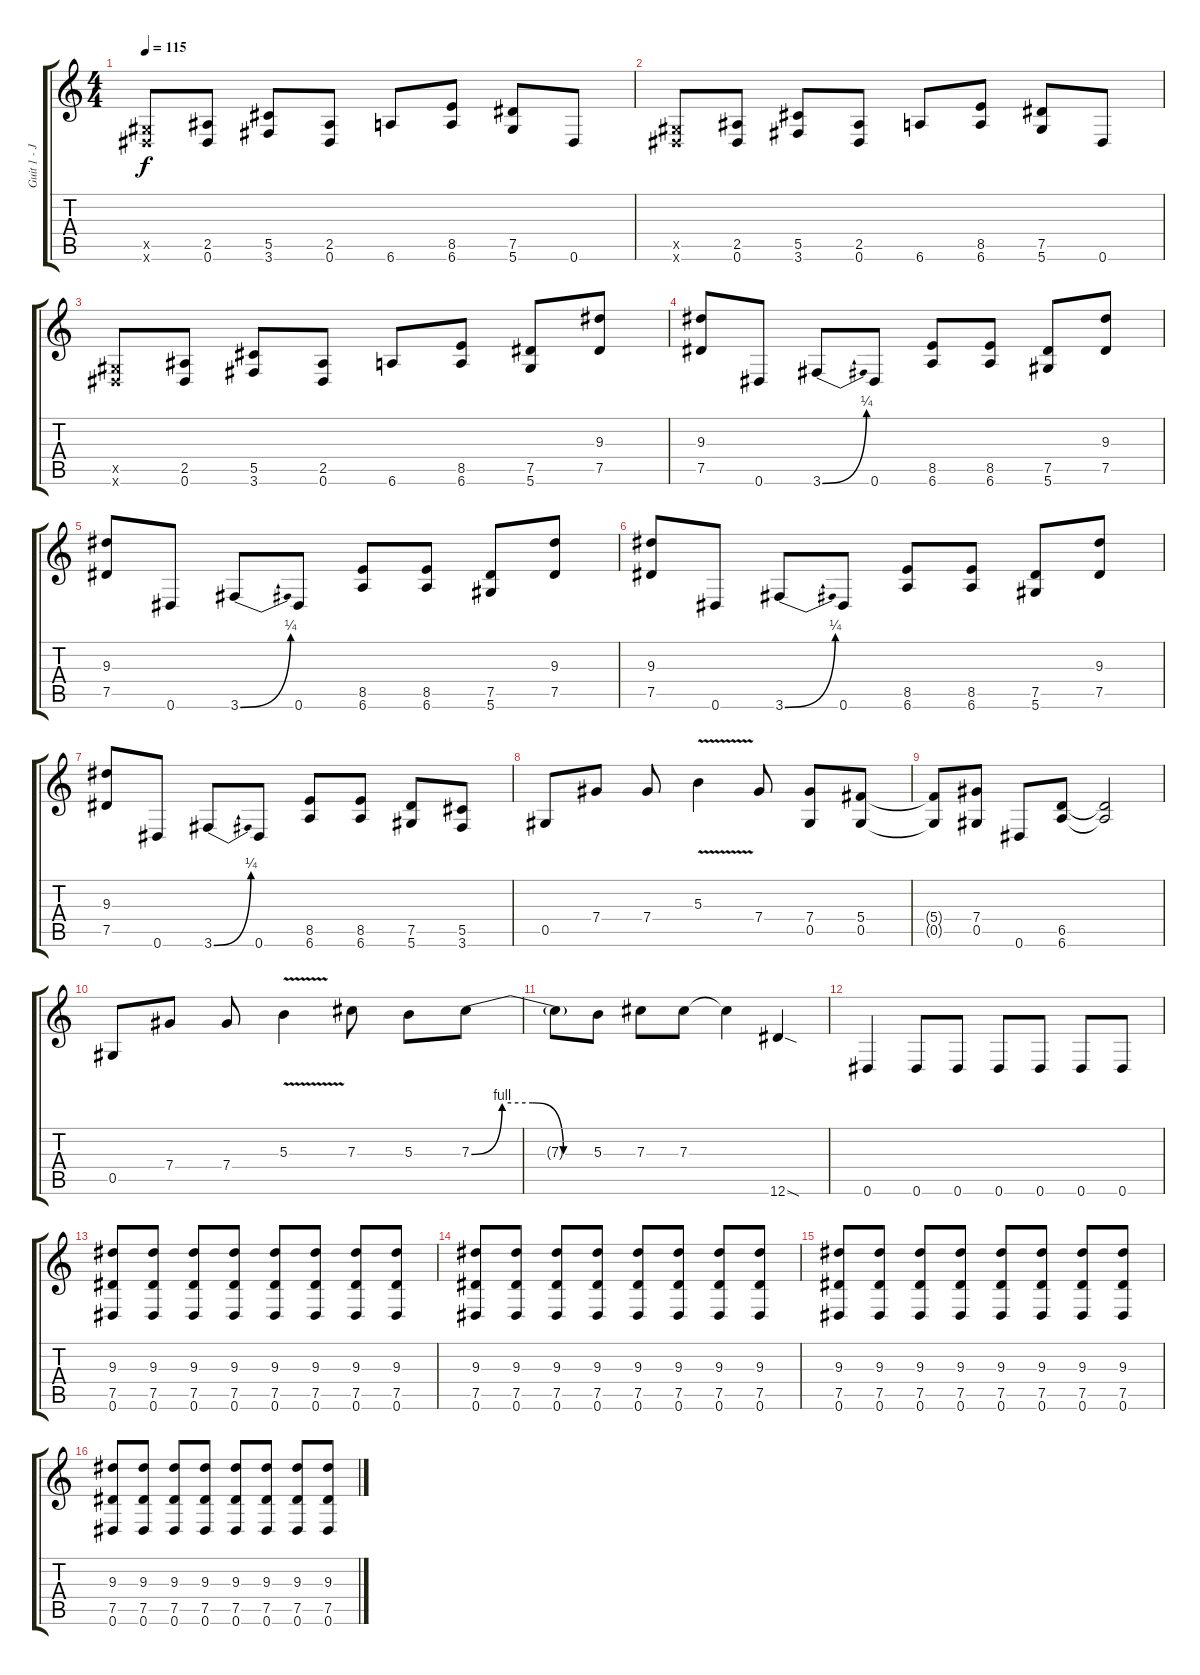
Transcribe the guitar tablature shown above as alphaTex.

\track ("Guit 1 - James Hetfield?" "Guit 1 - J") {instrument distortionguitar}
\staff {score tabs}
\tuning (Eb4 Bb3 Gb3 Db3 Ab2 Eb2) {hide}
\ts (4 4)
\tempo 115
\clef g2
\ks c
(0.5{x} 0.6{x}).8{dy f} (2.5 0.6).8 (5.5 3.6).8 (2.5 0.6).8 6.6.8 (8.5 6.6).8 (7.5 5.6).8 0.6.8 |
(0.5{x} 0.6{x}).8 (2.5 0.6).8 (5.5 3.6).8 (2.5 0.6).8 6.6.8 (8.5 6.6).8 (7.5 5.6).8 0.6.8 |
(0.5{x} 0.6{x}).8 (2.5 0.6).8 (5.5 3.6).8 (2.5 0.6).8 6.6.8 (8.5 6.6).8 (7.5 5.6).8 (9.3 7.5).8 |
(9.3 7.5).8 0.6.8 3.6{be (bend 0 0 60 1)}.8 0.6.8 (8.5 6.6).8 (8.5 6.6).8 (7.5 5.6).8 (9.3 7.5).8 |
(9.3 7.5).8 0.6.8 3.6{be (bend 0 0 60 1)}.8 0.6.8 (8.5 6.6).8 (8.5 6.6).8 (7.5 5.6).8 (9.3 7.5).8 |
(9.3 7.5).8 0.6.8 3.6{be (bend 0 0 60 1)}.8 0.6.8 (8.5 6.6).8 (8.5 6.6).8 (7.5 5.6).8 (9.3 7.5).8 |
(9.3 7.5).8 0.6.8 3.6{be (bend 0 0 60 1)}.8 0.6.8 (8.5 6.6).8 (8.5 6.6).8 (7.5 5.6).8 (5.5 3.6).8 |
0.5.8 7.4.8 7.4.8 5.3{v}.4 7.4.8 (7.4 0.5).8 (5.4 0.5).8 |
(5.4{t} 0.5{t}).8 (7.4 0.5).8 0.6.8 (6.5 6.6).8 (6.5{t} 6.6{t}).2 |
0.5.8 7.4.8 7.4.8 5.3{v}.4 7.3.8 5.3.8 7.3{be (custom 0 0 15 4 30 4 45 0 60 0)}.8 |
7.3{t}.8 5.3.8 7.3.8 7.3.8 7.3{t}.4 12.6{sod}.4 |
0.6.4 0.6.8 0.6.8 0.6.8 0.6.8 0.6.8 0.6.8 |
(9.3 7.5 0.6).8 (9.3 7.5 0.6).8 (9.3 7.5 0.6).8 (9.3 7.5 0.6).8 (9.3 7.5 0.6).8 (9.3 7.5 0.6).8 (9.3 7.5 0.6).8 (9.3 7.5 0.6).8 |
(9.3 7.5 0.6).8 (9.3 7.5 0.6).8 (9.3 7.5 0.6).8 (9.3 7.5 0.6).8 (9.3 7.5 0.6).8 (9.3 7.5 0.6).8 (9.3 7.5 0.6).8 (9.3 7.5 0.6).8 |
(9.3 7.5 0.6).8 (9.3 7.5 0.6).8 (9.3 7.5 0.6).8 (9.3 7.5 0.6).8 (9.3 7.5 0.6).8 (9.3 7.5 0.6).8 (9.3 7.5 0.6).8 (9.3 7.5 0.6).8 |
(9.3 7.5 0.6).8 (9.3 7.5 0.6).8 (9.3 7.5 0.6).8 (9.3 7.5 0.6).8 (9.3 7.5 0.6).8 (9.3 7.5 0.6).8 (9.3 7.5 0.6).8 (9.3 7.5 0.6).8
